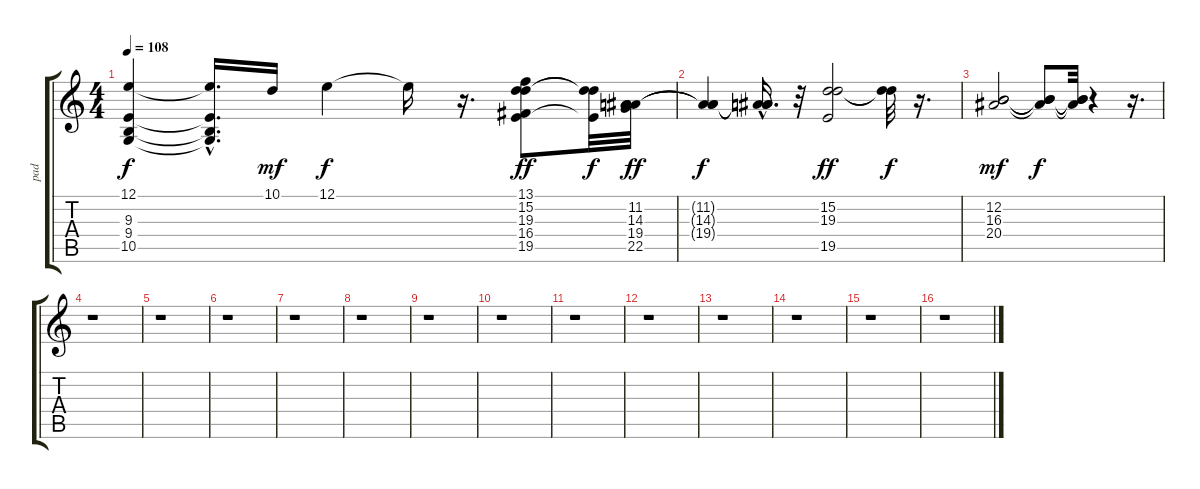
\track ("pad" "pad") {instrument pad2warm}
\staff {score tabs}
\tuning (E4 B3 G3 D3 A2 E2) {hide}
\ts (4 4)
\tempo 108
\clef g2
\ks c
(12.1{t} 9.3{t} 9.4{t} 10.5{t}).4{dy f} (12.1{t} 9.3{hac t} 9.4{hac t} 10.5{hac t}).16{d} 10.1.16{dy mf} 12.1.4{dy f} 12.1{t}.16 r.16{d} (13.1 15.2 19.3 16.4 19.5).8{dy ff} (15.2{t} 19.3{t} 19.5{t}).32{dy f} (11.2 14.3 19.4 22.5).32{dy ff} |
(11.2{t} 14.3{t} 19.4{t}).4{dy f} (11.2{hac t} 14.3{hac t} 19.4{hac t}).16{d} r.32 (15.2 19.3 19.5).2{dy ff} (15.2{t} 19.3{t}).32{dy f} r.16{d} |
(12.2 16.3 20.4).2{dy mf} (12.2{t} 16.3{t} 20.4{t}).8{dy f} (12.2{t} 16.3{t} 20.4{t}).32 r.4 r.16{d} |
r.1 |
r.1 |
r.1 |
r.1 |
r.1 |
r.1 |
r.1 |
r.1 |
r.1 |
r.1 |
r.1 |
r.1 |
r.1
